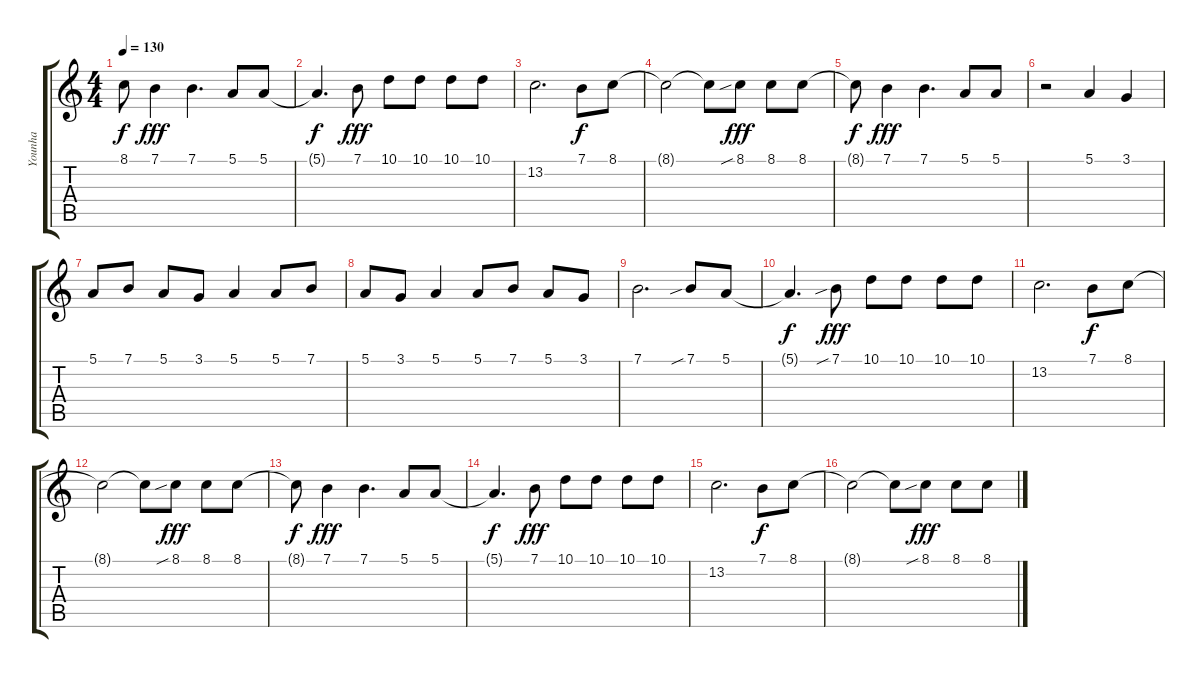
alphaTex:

\track ("Younha" "Younha") {instrument choiraahs}
\staff {score tabs}
\tuning (E4 B3 G3 D3 A2 E2) {hide}
\ts (4 4)
\tempo 130
\clef g2
\ks c
8.1{t}.8{dy f} 7.1.4{dy fff} 7.1.4{d} 5.1.8 5.1.8 |
5.1{t}.4{d dy f} 7.1.8{dy fff} 10.1.8 10.1.8 10.1.8 10.1.8 |
13.2.2{d} 7.1.8{dy f} 8.1.8 |
8.1{t}.2 8.1{t}.8 8.1{sib}.8{dy fff} 8.1.8 8.1.8 |
8.1{t}.8{dy f} 7.1.4{dy fff} 7.1.4{d} 5.1.8 5.1.8 |
r.2 5.1.4 3.1.4 |
5.1.8 7.1.8 5.1.8 3.1.8 5.1.4 5.1.8 7.1.8 |
5.1.8 3.1.8 5.1.4 5.1.8 7.1.8 5.1.8 3.1.8 |
7.1.2{d} 7.1{sib}.8 5.1.8 |
5.1{t}.4{d dy f} 7.1{sib}.8{dy fff} 10.1.8 10.1.8 10.1.8 10.1.8 |
13.2.2{d} 7.1.8{dy f} 8.1.8 |
8.1{t}.2 8.1{t}.8 8.1{sib}.8{dy fff} 8.1.8 8.1.8 |
8.1{t}.8{dy f} 7.1.4{dy fff} 7.1.4{d} 5.1.8 5.1.8 |
5.1{t}.4{d dy f} 7.1.8{dy fff} 10.1.8 10.1.8 10.1.8 10.1.8 |
13.2.2{d} 7.1.8{dy f} 8.1.8 |
8.1{t}.2 8.1{t}.8 8.1{sib}.8{dy fff} 8.1.8 8.1.8
